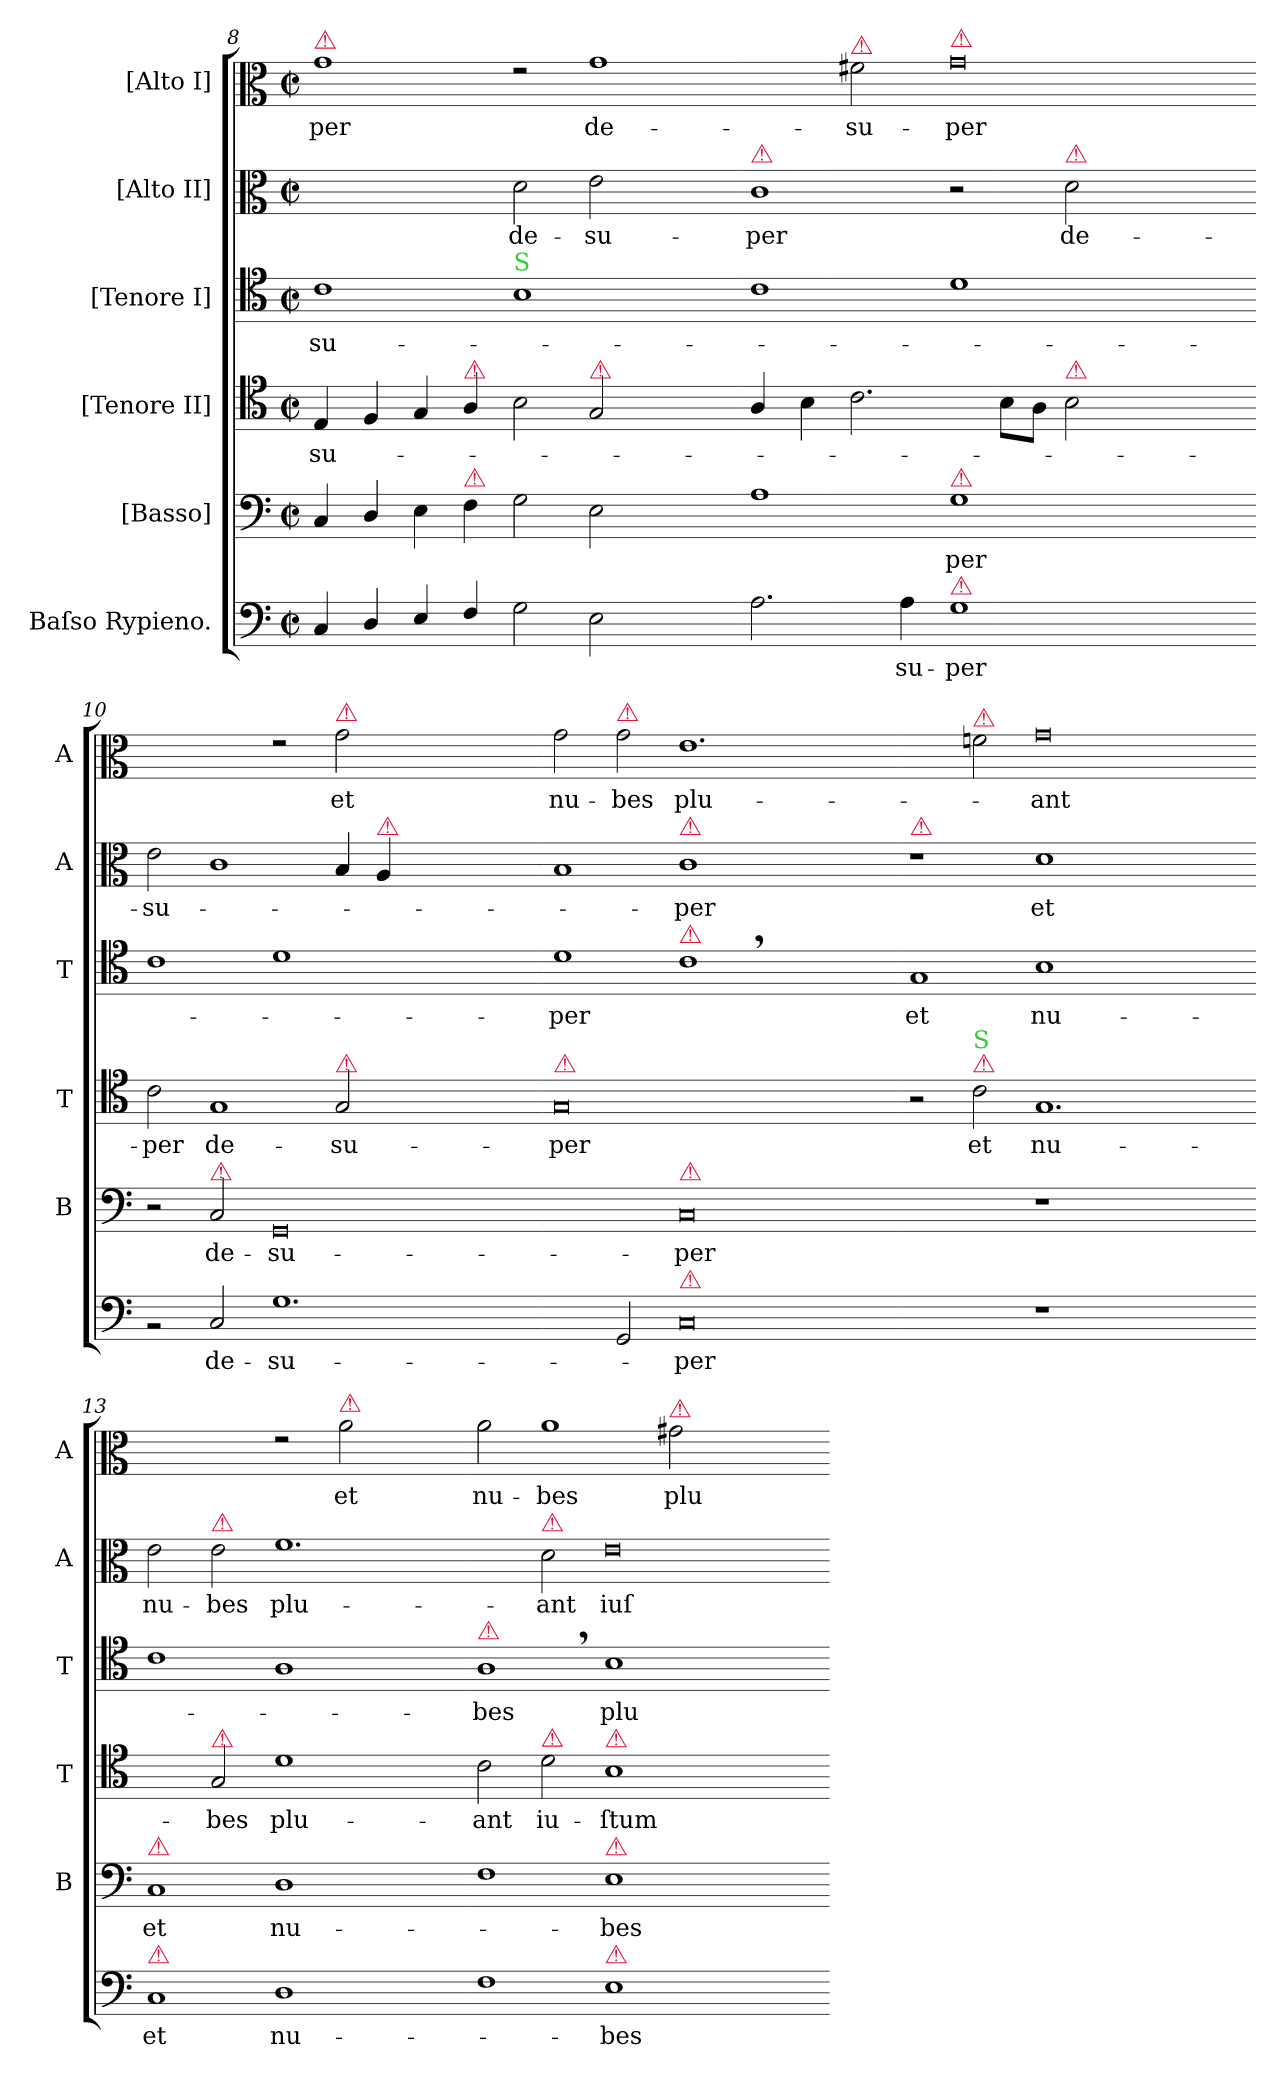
**kern	**text	**kern	**text	**kern	**text	**kern	**text	**kern	**text	**kern	**text
*part6	*part6	*part5	*part5	*part4	*part4	*part3	*part3	*part2	*part2	*part1	*part1
*staff6	*staff6	*staff5	*staff5	*staff4	*staff4	*staff3	*staff3	*staff2	*staff2	*staff1	*staff1
*I"Baſso Rypieno.	*	*I"[Basso]	*	*I"[Tenore II]	*	*I"[Tenore I]	*	*I"[Alto II]	*	*I"[Alto I]	*
*	*	*I'B	*	*I'T	*	*I'T	*	*I'A	*	*I'A	*
*clefF4	*	*clefF4	*	*clefC4	*	*clefC4	*	*clefC3	*	*clefC3	*
*k[]	*	*k[]	*	*k[]	*	*k[]	*	*k[]	*	*k[]	*
*M2/1	*	*M2/1	*	*M2/1	*	*M2/1	*	*M2/1	*	*M2/1	*
*met(c|)	*	*met(c|)	*	*met(c|)	*	*met(c|)	*	*met(c|)	*	*met(c|)	*
=8	=8	=8	=8	=8	=8	=8	=8	=8	=8	=8	=8
!	!	!	!	!	!	!	!	!	!	!LO:TX:a:color=crimson:t=⚠	!
!	!	!	!	!	!LO:LY:i	!	!	!	!	!	!
4C/	.	4C/	.	4E/	su-	1c	-su-	1ryy	.	1g	-per
4D/	.	4D/	.	4F/	.	.	.	.	.	.	.
4E/	.	4E\	.	4G/	.	.	.	.	.	.	.
!	!	!	!	!LO:TX:a:color=crimson:t=⚠	!	!	!	!	!	!	!
!	!	!LO:TX:a:color=crimson:t=⚠	!	!	!	!	!	!	!	!	!
4F/	.	4F\	.	4A/	.	.	.	.	.	.	.
!	!	!	!	!	!	!LO:TX:a:color=limegreen:t=S	!	!	!	!	!
!	!	!	!	!	!	!	!	!	!LO:LY:i	!	!
2G\	.	2G\	.	2B\	.	1B	.	2d\	de-	2re	.
!	!	!	!	!LO:TX:a:color=crimson:t=⚠	!	!	!	!	!	!	!
!	!	!	!	!	!	!	!	!	!LO:LY:i	!	!
2E\	.	2E\	.	2G/	.	.	.	2e\	-su-	1g	de-
2ryy	.	2ryy	.	2ryy	.	2ryy	.	2ryy	.	.	.
=9-	=9-	=9-	=9-	=9-	=9-	=9-	=9-	=9-	=9-	=9-	=9-
!	!	!	!	!	!	!	!	!LO:TX:a:color=crimson:t=⚠	!	!	!
!	!	!	!	!	!	!	!	!	!LO:LY:i	!	!
2.A\	.	1A	.	4A/	.	1c	.	1c	-per	2ryy	.
.	.	.	.	4B\	.	.	.	.	.	.	.
!	!	!	!	!	!	!	!	!	!	!LO:TX:a:color=crimson:t=⚠	!
.	.	.	.	2.c\	.	.	.	.	.	2f#X\	-su-
4A\	su-	.	.	.	.	.	.	.	.	.	.
!	!	!	!	!	!	!	!	!	!	!LO:TX:a:color=crimson:t=⚠	!
!	!	!LO:TX:a:color=crimson:t=⚠	!	!	!	!	!	!	!	!	!
!LO:TX:a:color=crimson:t=⚠	!	!	!	!	!	!	!	!	!	!	!
1G	-per	1G	-per	.	.	1d	.	2r	.	0g	-per
.	.	.	.	8B\L	.	.	.	.	.	.	.
.	.	.	.	8A\J	.	.	.	.	.	.	.
!	!	!	!	!	!	!	!	!LO:TX:a:color=crimson:t=⚠	!	!	!
!	!	!	!	!LO:TX:a:color=crimson:t=⚠	!	!	!	!	!	!	!
.	.	.	.	2B\	.	.	.	2d\	de-	.	.
1ryy	.	1ryy	.	1ryy	.	1ryy	.	1ryy	.	.	.
=10-	=10-	=10-	=10-	=10-	=10-	=10-	=10-	=10-	=10-	=10-	=10-
!	!	!	!	!	!LO:LY:i	!	!	!	!	!	!
2rBB	.	2r	.	2c\	-per	1c	.	2e\	-su-	1ryy	.
!	!	!LO:TX:a:color=crimson:t=⚠	!	!	!	!	!	!	!	!	!
!	!LO:LY:i	!	!	!	!LO:LY:i	!	!	!	!	!	!
2C/	de-	2C/	de-	1G	de-	.	.	1c	.	.	.
!	!LO:LY:i	!	!	!	!	!	!	!	!	!	!
1.G	-su-	0GG	-su-	.	.	1d	.	.	.	2re	.
!	!	!	!	!	!	!	!	!	!	!LO:TX:a:color=crimson:t=⚠	!
!	!	!	!	!LO:TX:a:color=crimson:t=⚠	!	!	!	!	!	!	!
!	!	!	!	!	!LO:LY:i	!	!	!	!	!	!
.	.	.	.	2G/	-su-	.	.	4B/	.	2g\	et
!	!	!	!	!	!	!	!	!LO:TX:a:color=crimson:t=⚠	!	!	!
.	.	.	.	.	.	.	.	4A/	.	.	.
.	.	.	.	1ryy	.	1ryy	.	1ryy	.	1ryy	.
2ryy	.	.	.	.	.	.	.	.	.	.	.
=11-	=11-	=11-	=11-	=11-	=11-	=11-	=11-	=11-	=11-	=11-	=11-
!	!	!	!	!LO:TX:a:color=crimson:t=⚠	!	!	!	!	!	!	!
!	!	!	!	!	!LO:LY:i	!	!	!	!	!	!
2ryy	.	1ryy	.	0G	-per	1d	-per	1B	.	2g\	nu-
!	!	!	!	!	!	!	!	!	!	!LO:TX:a:color=crimson:t=⚠	!
2GG/	.	.	.	.	.	.	.	.	.	2g\	-bes
!	!	!	!	!	!	!	!	!LO:TX:a:color=crimson:t=⚠	!	!	!
!	!	!	!	!	!	!LO:TX:a:color=crimson:t=⚠	!	!	!	!	!
!	!	!LO:TX:a:color=crimson:t=⚠	!	!	!	!	!	!	!	!	!
!LO:TX:a:color=crimson:t=⚠	!	!	!	!	!	!	!	!	!	!	!
!	!LO:LY:i	!	!	!	!	!	!	!	!	!	!
0C	-per	0C	-per	.	.	1c,<	.	1c	per	1.e	plu-
.	.	.	.	1ryy	.	1ryy	.	1ryy	.	.	.
.	.	.	.	.	.	.	.	.	.	2ryy	.
=12-	=12-	=12-	=12-	=12-	=12-	=12-	=12-	=12-	=12-	=12-	=12-
!	!	!	!	!	!	!	!	!LO:TX:a:color=crimson:t=⚠	!	!	!
1ryy	.	1ryy	.	2r	.	1G	et	1r	.	2ryy	.
!	!	!	!	!	!	!	!	!	!	!LO:TX:a:color=crimson:t=⚠	!
!	!	!	!	!LO:TX:a:color=crimson:t=⚠	!	!	!	!	!	!	!
!	!	!	!	!LO:TX:a:color=limegreen:t=S	!	!	!	!	!	!	!
.	.	.	.	2c\	et	.	.	.	.	2fn\	.
1r	.	1r	.	1.G	nu-	1B	nu-	1d	et	0g	-ant
1ryy	.	1ryy	.	.	.	1ryy	.	1ryy	.	.	.
.	.	.	.	2ryy	.	.	.	.	.	.	.
=13-	=13-	=13-	=13-	=13-	=13-	=13-	=13-	=13-	=13-	=13-	=13-
!	!	!LO:TX:a:color=crimson:t=⚠	!	!	!	!	!	!	!	!	!
!LO:TX:a:color=crimson:t=⚠	!	!	!	!	!	!	!	!	!	!	!
1C	et	1C	et	2ryy	.	1c	.	2e\	nu-	1ryy	.
!	!	!	!	!	!	!	!	!LO:TX:a:color=crimson:t=⚠	!	!	!
!	!	!	!	!LO:TX:a:color=crimson:t=⚠	!	!	!	!	!	!	!
.	.	.	.	2G/	-bes	.	.	2e\	-bes	.	.
1D	nu-	1D	nu-	1d	plu-	1A	.	1.f	plu-	2re	.
!	!	!	!	!	!	!	!	!	!	!LO:TX:a:color=crimson:t=⚠	!
!	!	!	!	!	!	!	!	!	!	!	!LO:LY:i
.	.	.	.	.	.	.	.	.	.	2a\	et
2ryy	.	2ryy	.	2ryy	.	2ryy	.	.	.	2ryy	.
=14-	=14-	=14-	=14-	=14-	=14-	=14-	=14-	=14-	=14-	=14-	=14-
!	!	!	!	!	!	!LO:TX:a:color=crimson:t=⚠	!	!	!	!	!
!	!	!	!	!	!	!	!	!	!	!	!LO:LY:i
1F	.	1F	.	2c\	-ant	1A,<	-bes	2ryy	.	2a\	nu-
!	!	!	!	!	!	!	!	!LO:TX:a:color=crimson:t=⚠	!	!	!
!	!	!	!	!LO:TX:a:color=crimson:t=⚠	!	!	!	!	!	!	!
!	!	!	!	!	!	!	!	!	!	!	!LO:LY:i
.	.	.	.	2d\	iu-	.	.	2d\	-ant	1a	-bes
!	!	!	!	!LO:TX:a:color=crimson:t=⚠	!	!	!	!	!	!	!
!	!	!LO:TX:a:color=crimson:t=⚠	!	!	!	!	!	!	!	!	!
!LO:TX:a:color=crimson:t=⚠	!	!	!	!	!	!	!	!	!	!	!
1E	-bes	1E	-bes	1B	-ſtum	1B	plu-	0e	iuſ-	.	.
!	!	!	!	!	!	!	!	!	!	!LO:TX:a:color=crimson:t=⚠	!
!	!	!	!	!	!	!	!	!	!	!	!LO:LY:i
.	.	.	.	.	.	.	.	.	.	2g#X\	plu-
1ryy	.	1ryy	.	1ryy	.	1ryy	.	.	.	1ryy	.
=-	=-	=-	=-	=-	=-	=-	=-	=-	=-	=-	=-
*-	*-	*-	*-	*-	*-	*-	*-	*-	*-	*-	*-
